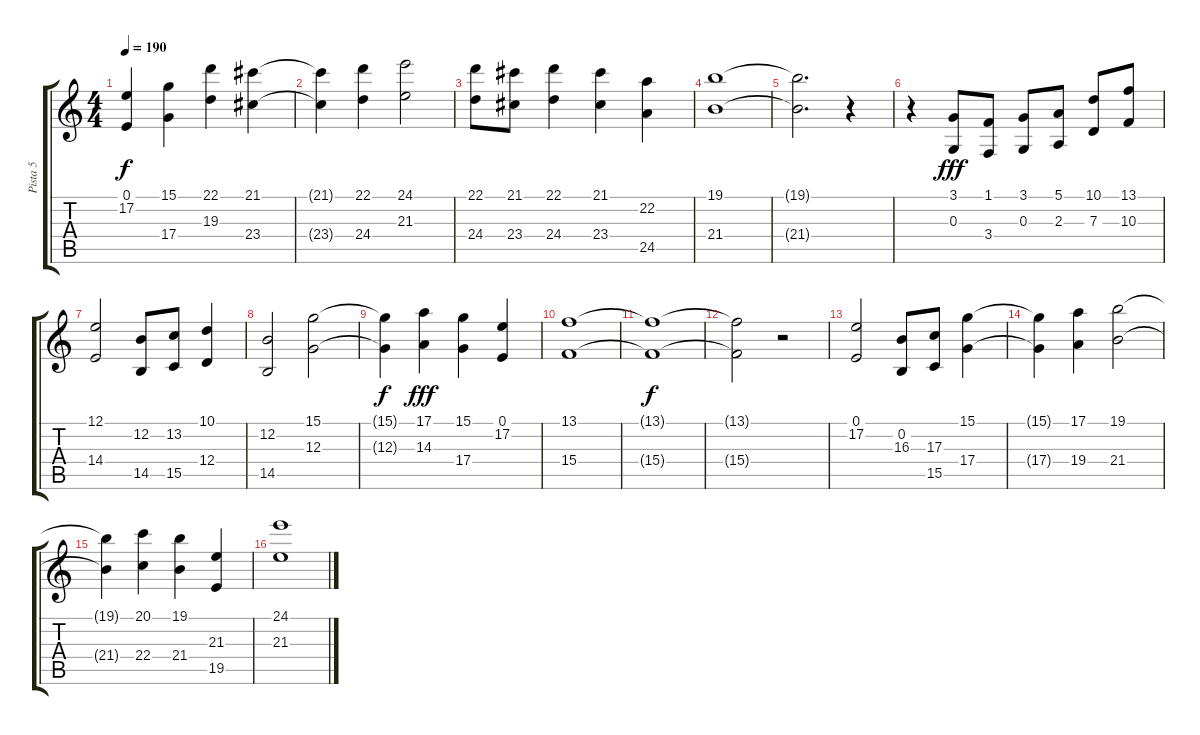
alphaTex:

\track ("Pista 5" "Pista 5") {instrument stringensemble1}
\staff {score tabs}
\tuning (E4 B3 G3 D3 A2 E2) {hide}
\ts (4 4)
\tempo 190
\clef g2
\ks c
(0.1 17.2).4{dy f} (15.1 17.4).4 (22.1 19.3).4 (21.1 23.4).4 |
(21.1{t} 23.4{t}).4 (22.1 24.4).4 (24.1 21.3).2 |
(22.1 24.4).8 (21.1 23.4).8 (22.1 24.4).4 (21.1 23.4).4 (22.2 24.5).4 |
(19.1 21.4).1 |
(19.1{t} 21.4{t}).2{d} r.4 |
r.4 (3.1 0.3).8{dy fff} (1.1 3.4).8 (3.1 0.3).8 (5.1 2.3).8 (10.1 7.3).8 (13.1 10.3).8 |
(12.1 14.4).2 (12.2 14.5).8 (13.2 15.5).8 (10.1 12.4).4 |
(12.2 14.5).2 (15.1 12.3).2 |
(15.1{t} 12.3{t}).4{dy f} (17.1 14.3).4{dy fff} (15.1 17.4).4 (0.1 17.2).4 |
(13.1 15.4).1 |
(13.1{t} 15.4{t}).1{dy f} |
(13.1{t} 15.4{t}).2 r.2 |
(0.1 17.2).2 (0.2 16.3).8 (17.3 15.5).8 (15.1 17.4).4 |
(15.1{t} 17.4{t}).4 (17.1 19.4).4 (19.1 21.4).2 |
(19.1{t} 21.4{t}).4 (20.1 22.4).4 (19.1 21.4).4 (21.3 19.5).4 |
(24.1 21.3).1
